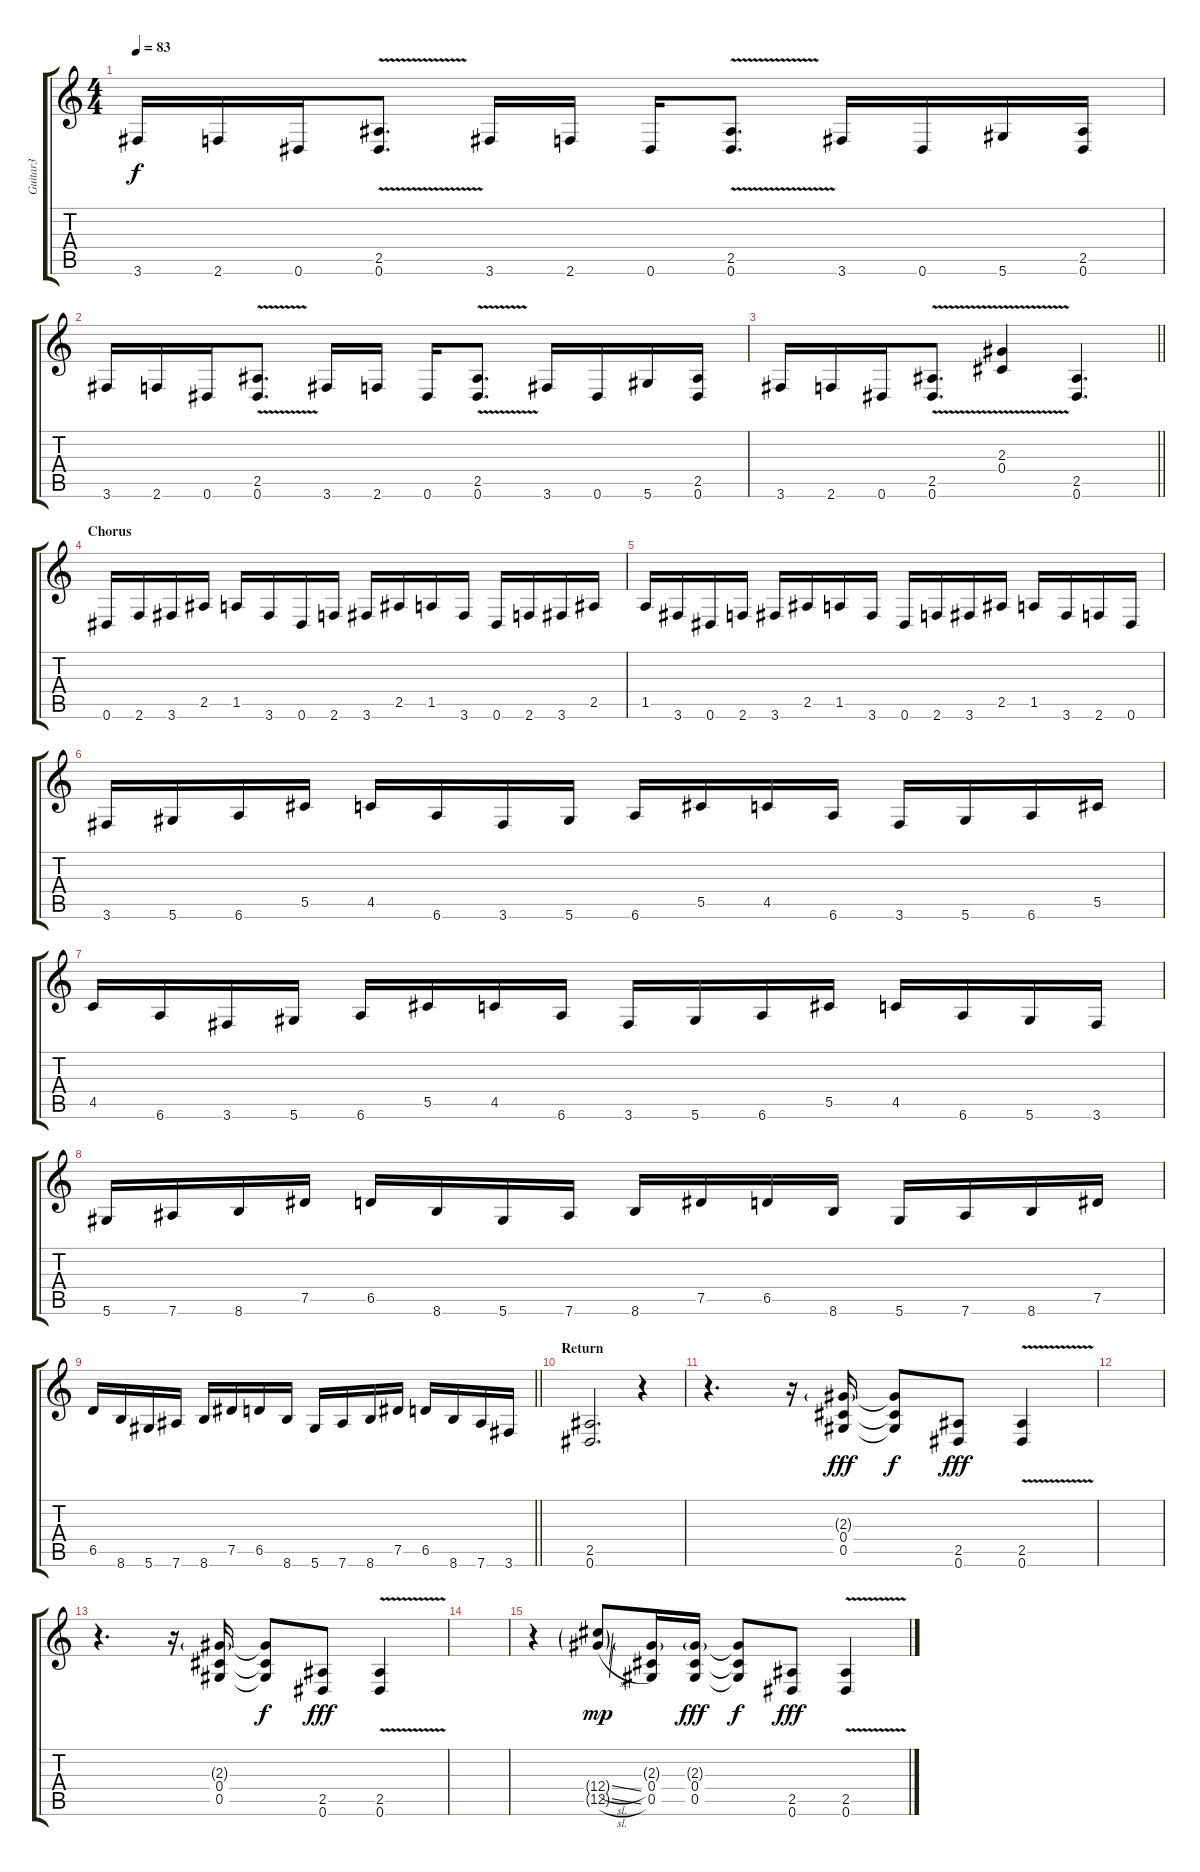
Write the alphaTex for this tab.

\track ("Guitar3" "Guitar3") {instrument distortionguitar}
\staff {score tabs}
\tuning (Eb4 Bb3 Gb3 Db3 Ab2 Eb2) {hide}
\ts (4 4)
\tempo 83
\clef g2
\ks c
3.6.16{dy f} 2.6.16 0.6.16 (2.5{v} 0.6{v}).8{d} 3.6.16 2.6.16 0.6.16 (2.5{v} 0.6{v}).8{d} 3.6.16 0.6.16 5.6.16 (2.5 0.6).16 |
3.6.16 2.6.16 0.6.16 (2.5{v} 0.6{v}).8{d} 3.6.16 2.6.16 0.6.16 (2.5{v} 0.6{v}).8{d} 3.6.16 0.6.16 5.6.16 (2.5 0.6).16 |
\barLineRight lightlight
3.6.16 2.6.16 0.6.16 (2.5{v} 0.6{v}).8{d} (2.3{v} 0.4{v}).4 (2.5 0.6).4{d} |
\section ("" "Chorus")
0.6.16 2.6.16 3.6.16 2.5.16 1.5.16 3.6.16 0.6.16 2.6.16 3.6.16 2.5.16 1.5.16 3.6.16 0.6.16 2.6.16 3.6.16 2.5.16 |
1.5.16 3.6.16 0.6.16 2.6.16 3.6.16 2.5.16 1.5.16 3.6.16 0.6.16 2.6.16 3.6.16 2.5.16 1.5.16 3.6.16 2.6.16 0.6.16 |
3.6.16 5.6.16 6.6.16 5.5.16 4.5.16 6.6.16 3.6.16 5.6.16 6.6.16 5.5.16 4.5.16 6.6.16 3.6.16 5.6.16 6.6.16 5.5.16 |
4.5.16 6.6.16 3.6.16 5.6.16 6.6.16 5.5.16 4.5.16 6.6.16 3.6.16 5.6.16 6.6.16 5.5.16 4.5.16 6.6.16 5.6.16 3.6.16 |
5.6.16 7.6.16 8.6.16 7.5.16 6.5.16 8.6.16 5.6.16 7.6.16 8.6.16 7.5.16 6.5.16 8.6.16 5.6.16 7.6.16 8.6.16 7.5.16 |
\barLineRight lightlight
6.5.16 8.6.16 5.6.16 7.6.16 8.6.16 7.5.16 6.5.16 8.6.16 5.6.16 7.6.16 8.6.16 7.5.16 6.5.16 8.6.16 7.6.16 3.6.16 |
\section ("" "Return")
(2.5 0.6).2{d} r.4 |
r.4{d} r.16 (2.3{g} 0.4 0.5).16{dy fff} (2.3{t} 0.4{t} 0.5{t}).8{dy f} (2.5 0.6).8{dy fff} (2.5{v} 0.6{v}).4 |
|
r.4{d} r.16 (2.3{g} 0.4 0.5).16 (2.3{t} 0.4{t} 0.5{t}).8{dy f} (2.5 0.6).8{dy fff} (2.5{v} 0.6{v}).4 |
|
r.4 (12.4{sl g} 12.5{sl g}).8{dy mp} (2.3{g} 0.4 0.5).16 (2.3{g} 0.4 0.5).16{dy fff} (2.3{t} 0.4{t} 0.5{t}).8{dy f} (2.5 0.6).8{dy fff} (2.5{v} 0.6{v}).4
